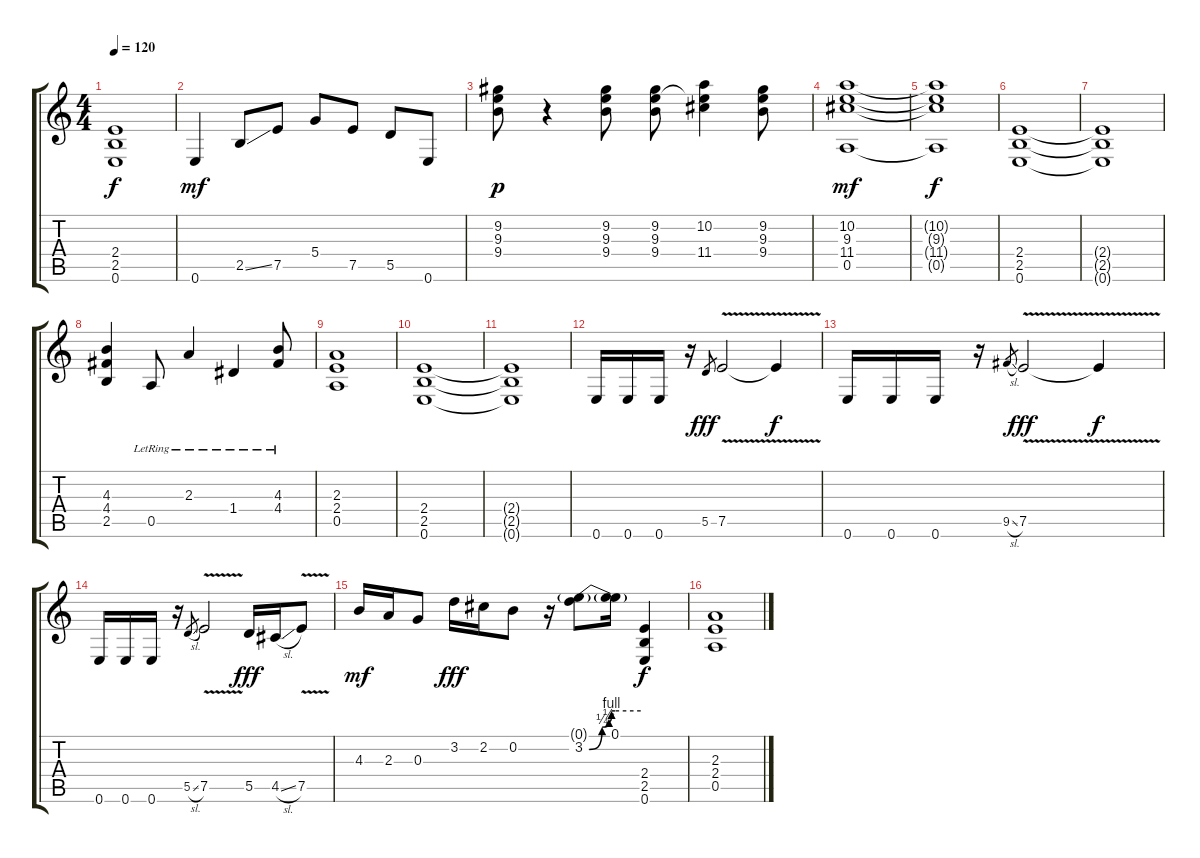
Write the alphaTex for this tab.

\track "" {instrument distortionguitar}
\staff {score tabs}
\tuning (E4 B3 G3 D3 A2 E2) {hide}
\ts (4 4)
\tempo 120
\clef g2
\ks c
(2.4{t} 2.5{t} 0.6{t}).1{dy f} |
0.6.4{dy mf} 2.5{ss}.8 7.5.8 5.4.8 7.5.8 5.5.8 0.6.8 |
(9.2 9.3 9.4).8{dy p} r.4 (9.2 9.3 9.4).8 (9.2 9.3 9.4).8 (10.2 9.3{t} 11.4).4 (9.2 9.3 9.4).8 |
(10.2 9.3 11.4 0.5).1{dy mf} |
(10.2{t} 9.3{t} 11.4{t} 0.5{t}).1{dy f} |
(2.4 2.5 0.6).1 |
(2.4{t} 2.5{t} 0.6{t}).1 |
(4.3 4.4 2.5).4 0.5{lr}.8 2.3{lr}.4 1.4{lr}.4 (4.3{lr} 4.4{lr}).8 |
(2.3 2.4 0.5).1 |
(2.4 2.5 0.6).1 |
(2.4{t} 2.5{t} 0.6{t}).1 |
0.6.16{volume 16} 0.6.16 0.6.16 r.16 5.5.8{gr dy fff} 7.5{v}.2 7.5{t}.4{dy f} |
0.6.16 0.6.16 0.6.16 r.16 9.5{sl}.8{gr} 7.5{v}.2{dy fff} 7.5{t}.4{dy f} |
0.6.16 0.6.16 0.6.16 r.16 5.5{sl}.8{gr} 7.5{v}.2 5.5.16{dy fff} 4.5{sl}.16 7.5{v}.8 |
4.3.16{dy mf} 2.3.16 0.3.8 3.2.16{dy fff} 2.2.16 0.2.8 r.16 (0.1{g} 3.2{be (custom 0 0 15 1 23 2 26 4 30 4 60 4)}).8 (0.1 3.2{t}).16 (2.4 2.5 0.6).4{dy f} |
(2.3 2.4 0.5).1{volume 12}
